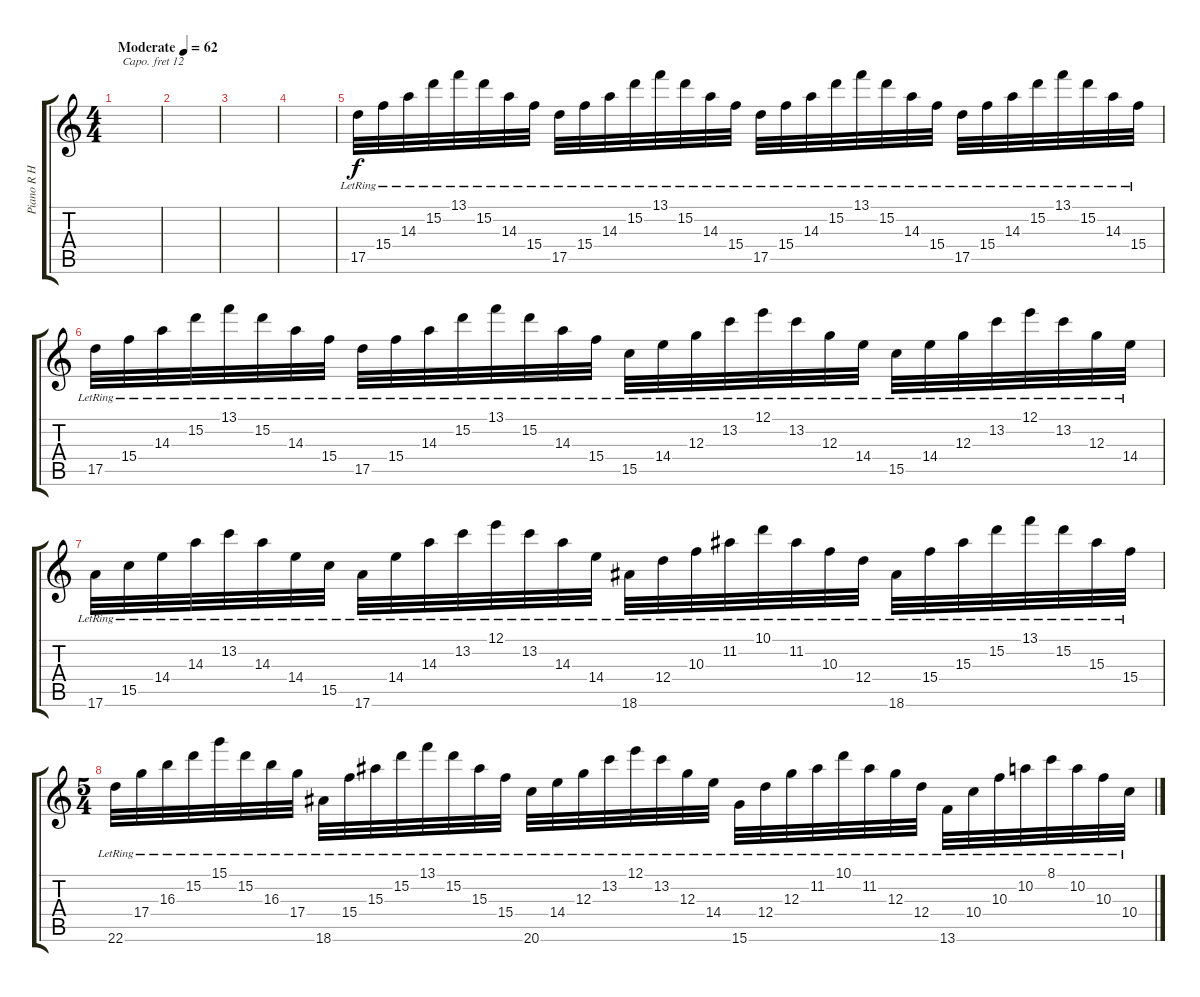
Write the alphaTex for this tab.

\track ("Piano R H" "Piano R H") {instrument acousticgrandpiano}
\staff {score tabs}
\capo 12
\tuning (E4 B3 G3 D3 A2 E2) {hide}
\ts (4 4)
\tempo (62 "Moderate")
\clef g2
\ks c
|
|
|
|
17.5{lr}.32{volume 8} 15.4{lr}.32 14.3{lr}.32 15.2{lr}.32 13.1{lr}.32 15.2{lr}.32 14.3{lr}.32 15.4{lr}.32 17.5{lr}.32 15.4{lr}.32 14.3{lr}.32 15.2{lr}.32 13.1{lr}.32 15.2{lr}.32 14.3{lr}.32 15.4{lr}.32 17.5{lr}.32 15.4{lr}.32 14.3{lr}.32 15.2{lr}.32 13.1{lr}.32 15.2{lr}.32 14.3{lr}.32 15.4{lr}.32 17.5{lr}.32 15.4{lr}.32 14.3{lr}.32 15.2{lr}.32 13.1{lr}.32 15.2{lr}.32 14.3{lr}.32 15.4{lr}.32 |
17.5{lr}.32 15.4{lr}.32 14.3{lr}.32 15.2{lr}.32 13.1{lr}.32 15.2{lr}.32 14.3{lr}.32 15.4{lr}.32 17.5{lr}.32 15.4{lr}.32 14.3{lr}.32 15.2{lr}.32 13.1{lr}.32 15.2{lr}.32 14.3{lr}.32 15.4{lr}.32 15.5{lr}.32 14.4{lr}.32 12.3{lr}.32 13.2{lr}.32 12.1{lr}.32 13.2{lr}.32 12.3{lr}.32 14.4{lr}.32 15.5{lr}.32 14.4{lr}.32 12.3{lr}.32 13.2{lr}.32 12.1{lr}.32 13.2{lr}.32 12.3{lr}.32 14.4{lr}.32 |
17.6{lr}.32 15.5{lr}.32 14.4{lr}.32 14.3{lr}.32 13.2{lr}.32 14.3{lr}.32 14.4{lr}.32 15.5{lr}.32 17.6{lr}.32 14.4{lr}.32 14.3{lr}.32 13.2{lr}.32 12.1{lr}.32 13.2{lr}.32 14.3{lr}.32 14.4{lr}.32 18.6{lr}.32 12.4{lr}.32 10.3{lr}.32 11.2{lr}.32 10.1{lr}.32 11.2{lr}.32 10.3{lr}.32 12.4{lr}.32 18.6{lr}.32 15.4{lr}.32 15.3{lr}.32 15.2{lr}.32 13.1{lr}.32 15.2{lr}.32 15.3{lr}.32 15.4{lr}.32 |
\ts (5 4)
22.6{lr}.32 17.4{lr}.32 16.3{lr}.32 15.2{lr}.32 15.1{lr}.32 15.2{lr}.32 16.3{lr}.32 17.4{lr}.32 18.6{lr}.32 15.4{lr}.32 15.3{lr}.32 15.2{lr}.32 13.1{lr}.32 15.2{lr}.32 15.3{lr}.32 15.4{lr}.32 20.6{lr}.32 14.4{lr}.32 12.3{lr}.32 13.2{lr}.32 12.1{lr}.32 13.2{lr}.32 12.3{lr}.32 14.4{lr}.32 15.6{lr}.32 12.4{lr}.32 12.3{lr}.32 11.2{lr}.32 10.1{lr}.32 11.2{lr}.32 12.3{lr}.32 12.4{lr}.32 13.6{lr}.32 10.4{lr}.32 10.3{lr}.32 10.2{lr}.32 8.1{lr}.32 10.2{lr}.32 10.3{lr}.32 10.4{lr}.32
